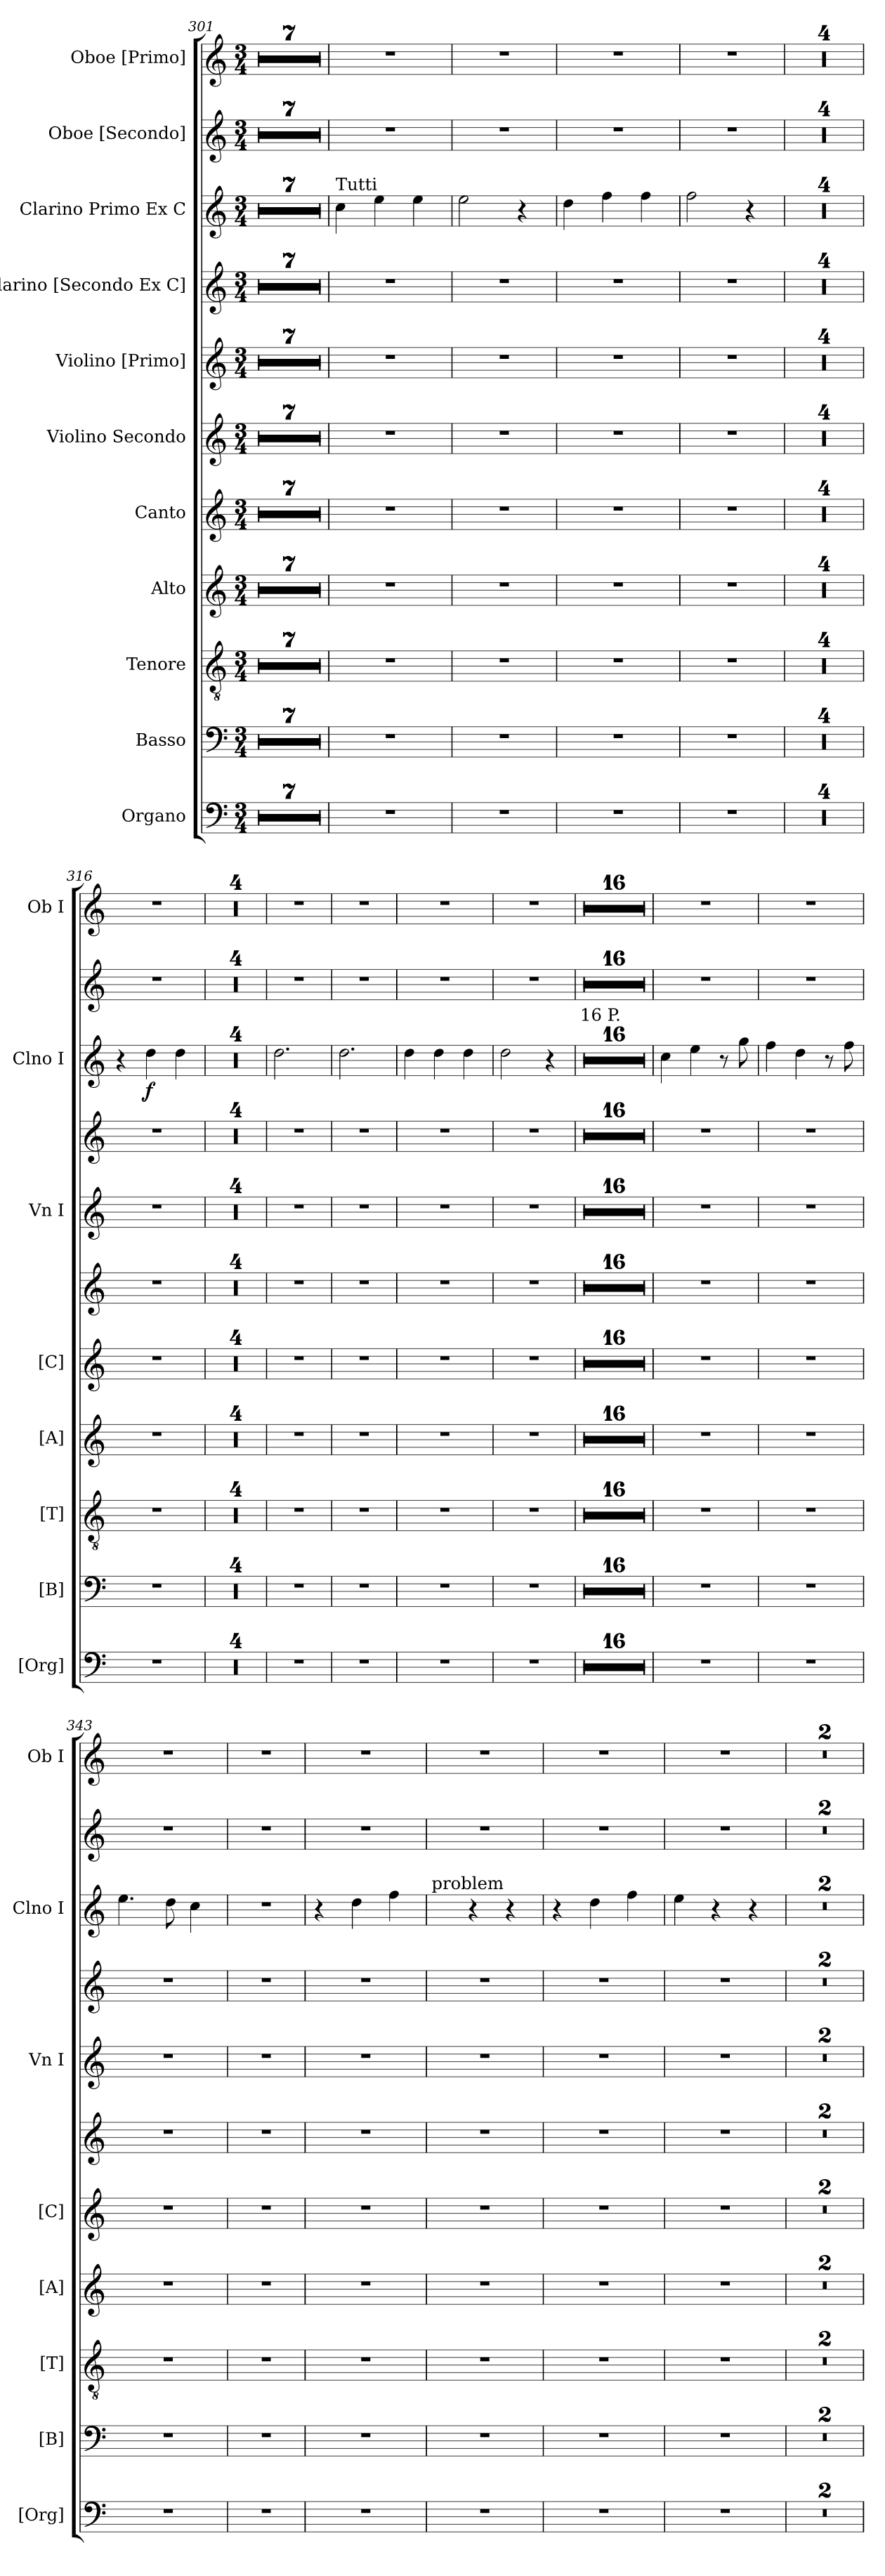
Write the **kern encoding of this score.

**kern	**kern	**kern	**kern	**kern	**kern	**kern	**kern	**kern	**dynam	**kern	**kern
*part11	*part10	*part9	*part8	*part7	*part6	*part5	*part4	*part3	*part3	*part2	*part1
*staff11	*staff10	*staff9	*staff8	*staff7	*staff6	*staff5	*staff4	*staff3	*staff3	*staff2	*staff1
*I"Organo	*I"Basso	*I"Tenore	*I"Alto	*I"Canto	*I"Violino Secondo	*I"Violino [Primo]	*I"Clarino [Secondo Ex C]	*I"Clarino Primo Ex C	*	*I"Oboe [Secondo]	*I"Oboe [Primo]
*I'[Org]	*I'[B]	*I'[T]	*I'[A]	*I'[C]	*	*I'Vn I	*	*I'Clno I	*	*	*I'Ob I
*clefF4	*clefF4	*clefGv2	*clefG2	*clefG2	*clefG2	*clefG2	*clefG2	*clefG2	*	*clefG2	*clefG2
*k[]	*k[]	*k[]	*k[]	*k[]	*k[]	*k[]	*k[]	*k[]	*	*k[]	*k[]
*C:	*C:	*C:	*C:	*C:	*C:	*C:	*C:	*C:	*	*C:	*C:
*M3/4	*M3/4	*M3/4	*M3/4	*M3/4	*M3/4	*M3/4	*M3/4	*M3/4	*	*M3/4	*M3/4
=301	=301	=301	=301	=301	=301	=301	=301	=301	=301	=301	=301
2.r	2.r	2.r	2.r	2.r	2.r	2.r	2.r	2.r	.	2.r	2.r
=302	=302	=302	=302	=302	=302	=302	=302	=302	=302	=302	=302
2.r	2.r	2.r	2.r	2.r	2.r	2.r	2.r	2.r	.	2.r	2.r
=303	=303	=303	=303	=303	=303	=303	=303	=303	=303	=303	=303
2.r	2.r	2.r	2.r	2.r	2.r	2.r	2.r	2.r	.	2.r	2.r
=304	=304	=304	=304	=304	=304	=304	=304	=304	=304	=304	=304
2.r	2.r	2.r	2.r	2.r	2.r	2.r	2.r	2.r	.	2.r	2.r
=305	=305	=305	=305	=305	=305	=305	=305	=305	=305	=305	=305
2.r	2.r	2.r	2.r	2.r	2.r	2.r	2.r	2.r	.	2.r	2.r
=306	=306	=306	=306	=306	=306	=306	=306	=306	=306	=306	=306
2.r	2.r	2.r	2.r	2.r	2.r	2.r	2.r	2.r	.	2.r	2.r
=307	=307	=307	=307	=307	=307	=307	=307	=307	=307	=307	=307
2.r	2.r	2.r	2.r	2.r	2.r	2.r	2.r	2.r	.	2.r	2.r
=308	=308	=308	=308	=308	=308	=308	=308	=308	=308	=308	=308
!	!	!	!	!	!	!	!	!LO:TX:a:t=Tutti	!	!	!
2.r	2.r	2.r	2.r	2.r	2.r	2.r	2.r	4cc	.	2.r	2.r
.	.	.	.	.	.	.	.	4ee	.	.	.
.	.	.	.	.	.	.	.	4ee	.	.	.
=309	=309	=309	=309	=309	=309	=309	=309	=309	=309	=309	=309
2.r	2.r	2.r	2.r	2.r	2.r	2.r	2.r	2ee	.	2.r	2.r
.	.	.	.	.	.	.	.	4r	.	.	.
=310	=310	=310	=310	=310	=310	=310	=310	=310	=310	=310	=310
2.r	2.r	2.r	2.r	2.r	2.r	2.r	2.r	4dd	.	2.r	2.r
.	.	.	.	.	.	.	.	4ff	.	.	.
.	.	.	.	.	.	.	.	4ff	.	.	.
=311	=311	=311	=311	=311	=311	=311	=311	=311	=311	=311	=311
2.r	2.r	2.r	2.r	2.r	2.r	2.r	2.r	2ff	.	2.r	2.r
.	.	.	.	.	.	.	.	4r	.	.	.
=312	=312	=312	=312	=312	=312	=312	=312	=312	=312	=312	=312
2.r	2.r	2.r	2.r	2.r	2.r	2.r	2.r	2.r	.	2.r	2.r
=313	=313	=313	=313	=313	=313	=313	=313	=313	=313	=313	=313
2.r	2.r	2.r	2.r	2.r	2.r	2.r	2.r	2.r	.	2.r	2.r
=314	=314	=314	=314	=314	=314	=314	=314	=314	=314	=314	=314
2.r	2.r	2.r	2.r	2.r	2.r	2.r	2.r	2.r	.	2.r	2.r
=315	=315	=315	=315	=315	=315	=315	=315	=315	=315	=315	=315
2.r	2.r	2.r	2.r	2.r	2.r	2.r	2.r	2.r	.	2.r	2.r
=316	=316	=316	=316	=316	=316	=316	=316	=316	=316	=316	=316
2.r	2.r	2.r	2.r	2.r	2.r	2.r	2.r	4r	.	2.r	2.r
.	.	.	.	.	.	.	.	4dd	f	.	.
.	.	.	.	.	.	.	.	4dd	.	.	.
=317	=317	=317	=317	=317	=317	=317	=317	=317	=317	=317	=317
2.r	2.r	2.r	2.r	2.r	2.r	2.r	2.r	2.r	.	2.r	2.r
=318	=318	=318	=318	=318	=318	=318	=318	=318	=318	=318	=318
2.r	2.r	2.r	2.r	2.r	2.r	2.r	2.r	2.r	.	2.r	2.r
=319	=319	=319	=319	=319	=319	=319	=319	=319	=319	=319	=319
2.r	2.r	2.r	2.r	2.r	2.r	2.r	2.r	2.r	.	2.r	2.r
=320	=320	=320	=320	=320	=320	=320	=320	=320	=320	=320	=320
2.r	2.r	2.r	2.r	2.r	2.r	2.r	2.r	2.r	.	2.r	2.r
=321	=321	=321	=321	=321	=321	=321	=321	=321	=321	=321	=321
2.r	2.r	2.r	2.r	2.r	2.r	2.r	2.r	2.dd	.	2.r	2.r
=322	=322	=322	=322	=322	=322	=322	=322	=322	=322	=322	=322
2.r	2.r	2.r	2.r	2.r	2.r	2.r	2.r	2.dd	.	2.r	2.r
=323	=323	=323	=323	=323	=323	=323	=323	=323	=323	=323	=323
2.r	2.r	2.r	2.r	2.r	2.r	2.r	2.r	4dd	.	2.r	2.r
.	.	.	.	.	.	.	.	4dd	.	.	.
.	.	.	.	.	.	.	.	4dd	.	.	.
=324	=324	=324	=324	=324	=324	=324	=324	=324	=324	=324	=324
2.r	2.r	2.r	2.r	2.r	2.r	2.r	2.r	2dd	.	2.r	2.r
.	.	.	.	.	.	.	.	4r	.	.	.
=325	=325	=325	=325	=325	=325	=325	=325	=325	=325	=325	=325
!	!	!	!	!	!	!	!	!LO:TX:a:t=16 P.	!	!	!
2.r	2.r	2.r	2.r	2.r	2.r	2.r	2.r	2.r	.	2.r	2.r
=326	=326	=326	=326	=326	=326	=326	=326	=326	=326	=326	=326
2.r	2.r	2.r	2.r	2.r	2.r	2.r	2.r	2.r	.	2.r	2.r
=327	=327	=327	=327	=327	=327	=327	=327	=327	=327	=327	=327
2.r	2.r	2.r	2.r	2.r	2.r	2.r	2.r	2.r	.	2.r	2.r
=328	=328	=328	=328	=328	=328	=328	=328	=328	=328	=328	=328
2.r	2.r	2.r	2.r	2.r	2.r	2.r	2.r	2.r	.	2.r	2.r
=329	=329	=329	=329	=329	=329	=329	=329	=329	=329	=329	=329
2.r	2.r	2.r	2.r	2.r	2.r	2.r	2.r	2.r	.	2.r	2.r
=330	=330	=330	=330	=330	=330	=330	=330	=330	=330	=330	=330
2.r	2.r	2.r	2.r	2.r	2.r	2.r	2.r	2.r	.	2.r	2.r
=331	=331	=331	=331	=331	=331	=331	=331	=331	=331	=331	=331
2.r	2.r	2.r	2.r	2.r	2.r	2.r	2.r	2.r	.	2.r	2.r
=332	=332	=332	=332	=332	=332	=332	=332	=332	=332	=332	=332
2.r	2.r	2.r	2.r	2.r	2.r	2.r	2.r	2.r	.	2.r	2.r
=333	=333	=333	=333	=333	=333	=333	=333	=333	=333	=333	=333
2.r	2.r	2.r	2.r	2.r	2.r	2.r	2.r	2.r	.	2.r	2.r
=334	=334	=334	=334	=334	=334	=334	=334	=334	=334	=334	=334
2.r	2.r	2.r	2.r	2.r	2.r	2.r	2.r	2.r	.	2.r	2.r
=335	=335	=335	=335	=335	=335	=335	=335	=335	=335	=335	=335
2.r	2.r	2.r	2.r	2.r	2.r	2.r	2.r	2.r	.	2.r	2.r
=336	=336	=336	=336	=336	=336	=336	=336	=336	=336	=336	=336
2.r	2.r	2.r	2.r	2.r	2.r	2.r	2.r	2.r	.	2.r	2.r
=337	=337	=337	=337	=337	=337	=337	=337	=337	=337	=337	=337
2.r	2.r	2.r	2.r	2.r	2.r	2.r	2.r	2.r	.	2.r	2.r
=338	=338	=338	=338	=338	=338	=338	=338	=338	=338	=338	=338
2.r	2.r	2.r	2.r	2.r	2.r	2.r	2.r	2.r	.	2.r	2.r
=339	=339	=339	=339	=339	=339	=339	=339	=339	=339	=339	=339
2.r	2.r	2.r	2.r	2.r	2.r	2.r	2.r	2.r	.	2.r	2.r
=340	=340	=340	=340	=340	=340	=340	=340	=340	=340	=340	=340
2.r	2.r	2.r	2.r	2.r	2.r	2.r	2.r	2.r	.	2.r	2.r
=341	=341	=341	=341	=341	=341	=341	=341	=341	=341	=341	=341
2.r	2.r	2.r	2.r	2.r	2.r	2.r	2.r	4cc	.	2.r	2.r
.	.	.	.	.	.	.	.	4ee	.	.	.
.	.	.	.	.	.	.	.	8r	.	.	.
.	.	.	.	.	.	.	.	8gg	.	.	.
=342	=342	=342	=342	=342	=342	=342	=342	=342	=342	=342	=342
2.r	2.r	2.r	2.r	2.r	2.r	2.r	2.r	4ff	.	2.r	2.r
.	.	.	.	.	.	.	.	4dd	.	.	.
.	.	.	.	.	.	.	.	8r	.	.	.
.	.	.	.	.	.	.	.	8ff	.	.	.
=343	=343	=343	=343	=343	=343	=343	=343	=343	=343	=343	=343
2.r	2.r	2.r	2.r	2.r	2.r	2.r	2.r	4.ee	.	2.r	2.r
.	.	.	.	.	.	.	.	8dd	.	.	.
.	.	.	.	.	.	.	.	4cc	.	.	.
=344	=344	=344	=344	=344	=344	=344	=344	=344	=344	=344	=344
2.r	2.r	2.r	2.r	2.r	2.r	2.r	2.r	2.r	.	2.r	2.r
=345	=345	=345	=345	=345	=345	=345	=345	=345	=345	=345	=345
2.r	2.r	2.r	2.r	2.r	2.r	2.r	2.r	4r	.	2.r	2.r
.	.	.	.	.	.	.	.	4dd	.	.	.
.	.	.	.	.	.	.	.	4ff	.	.	.
=346	=346	=346	=346	=346	=346	=346	=346	=346	=346	=346	=346
!	!	!	!	!	!	!	!	!LO:TX:a:t=problem	!	!	!
2.r	2.r	2.r	2.r	2.r	2.r	2.r	2.r	4ryy	.	2.r	2.r
.	.	.	.	.	.	.	.	4r	.	.	.
.	.	.	.	.	.	.	.	4r	.	.	.
=347	=347	=347	=347	=347	=347	=347	=347	=347	=347	=347	=347
2.r	2.r	2.r	2.r	2.r	2.r	2.r	2.r	4r	.	2.r	2.r
.	.	.	.	.	.	.	.	4dd	.	.	.
.	.	.	.	.	.	.	.	4ff	.	.	.
=348	=348	=348	=348	=348	=348	=348	=348	=348	=348	=348	=348
2.r	2.r	2.r	2.r	2.r	2.r	2.r	2.r	4ee	.	2.r	2.r
.	.	.	.	.	.	.	.	4r	.	.	.
.	.	.	.	.	.	.	.	4r	.	.	.
=349	=349	=349	=349	=349	=349	=349	=349	=349	=349	=349	=349
2.r	2.r	2.r	2.r	2.r	2.r	2.r	2.r	2.r	.	2.r	2.r
=350	=350	=350	=350	=350	=350	=350	=350	=350	=350	=350	=350
2.r	2.r	2.r	2.r	2.r	2.r	2.r	2.r	2.r	.	2.r	2.r
=	=	=	=	=	=	=	=	=	=	=	=
*-	*-	*-	*-	*-	*-	*-	*-	*-	*-	*-	*-
